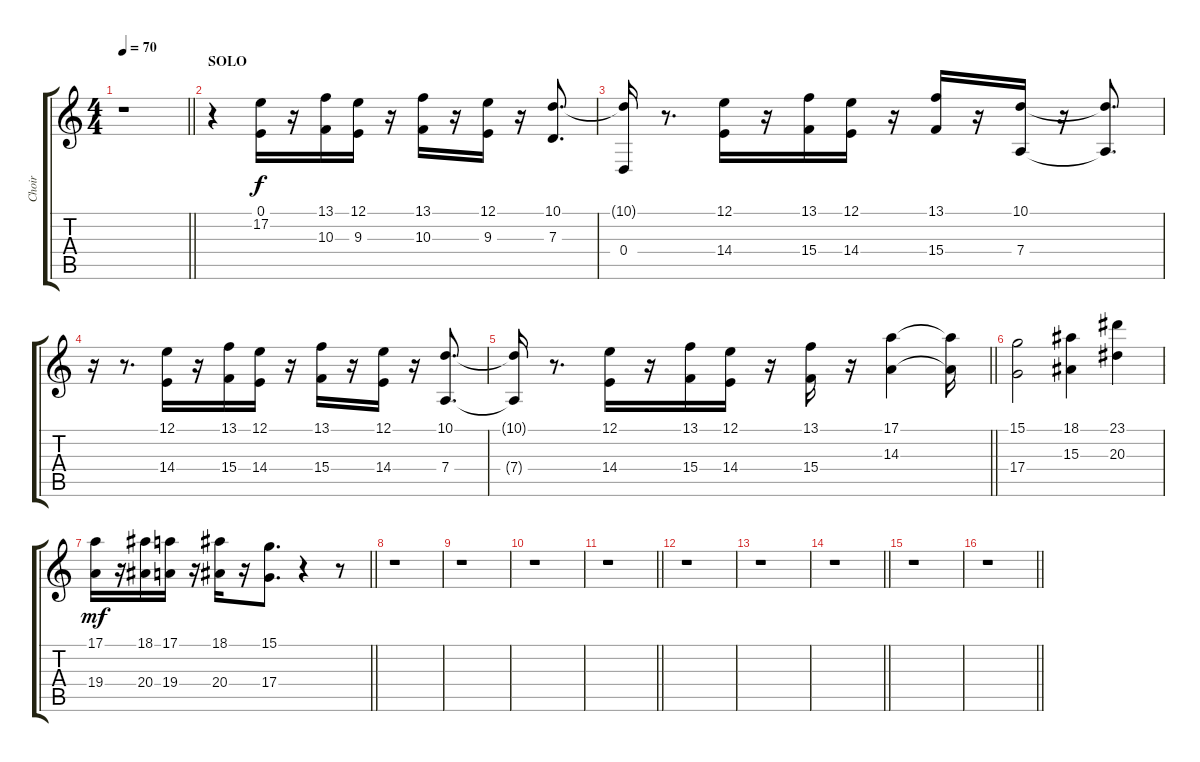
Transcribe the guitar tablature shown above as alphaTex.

\track ("Choir" "Choir") {instrument choiraahs}
\staff {score tabs}
\tuning (E4 B3 G3 D3 A2 E2) {hide}
\ts (4 4)
\section ("" "")
\tempo 70
\clef g2
\barLineRight lightlight
\ks c
r.1{dy f} |
\section ("" "SOLO")
r.4 (0.1 17.2).16 r.16 (13.1 10.3).16 (12.1 9.3).16 r.16 (13.1 10.3).16 r.16 (12.1 9.3).16 r.16 (10.1 7.3).8{d} |
(10.1{t} 0.4).16 r.8{d} (12.1 14.4).16 r.16 (13.1 15.4).16 (12.1 14.4).16 r.16 (13.1 15.4).16 r.16 (10.1 7.4).16 r.16 (10.1{t} 7.4{t}).8{d} |
r.16 r.8{d} (12.1 14.4).16 r.16 (13.1 15.4).16 (12.1 14.4).16 r.16 (13.1 15.4).16 r.16 (12.1 14.4).16 r.16 (10.1 7.4).8{d} |
\barLineRight lightlight
(10.1{t} 7.4{t}).16 r.8{d} (12.1 14.4).16 r.16 (13.1 15.4).16 (12.1 14.4).16 r.16 (13.1 15.4).16 r.16 (17.1 14.3).4 (17.1{t} 14.3{t}).16 |
\section ("" "")
(15.1 17.4).2 (18.1 15.3).4 (23.1 20.3).4 |
\barLineRight lightlight
(17.1 19.4).16{dy mf} r.16 (18.1 20.4).16 (17.1 19.4).16 r.16 (18.1 20.4).16 r.16 (15.1 17.4).8{d} r.4 r.8 |
\section ("" "")
r.1 |
r.1 |
r.1 |
\barLineRight lightlight
r.1 |
r.1 |
r.1 |
\barLineRight lightlight
r.1 |
\section ("" "")
r.1 |
\barLineRight lightlight
r.1
